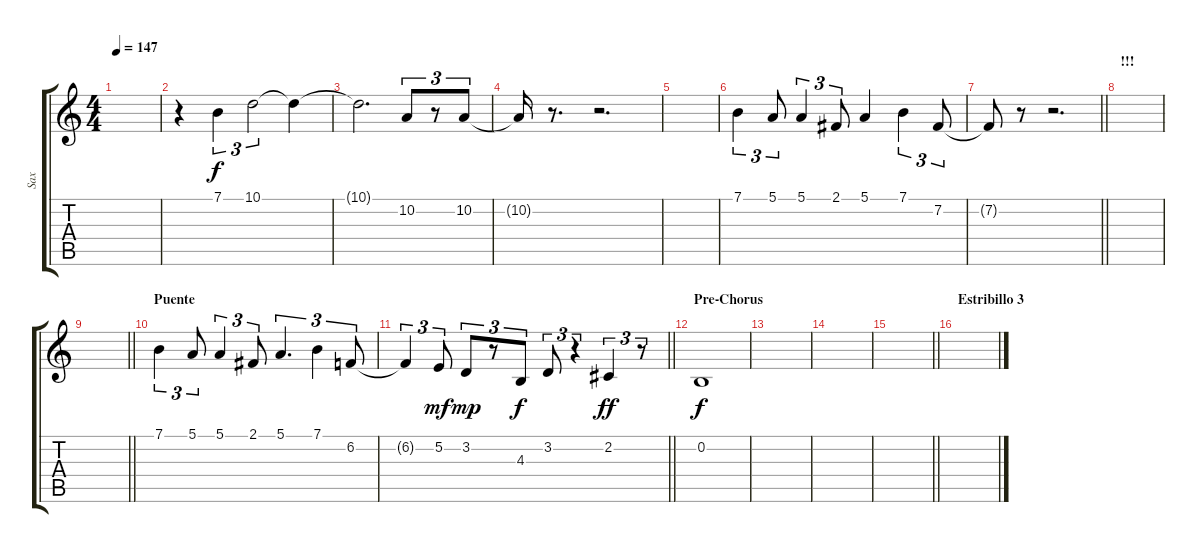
\track ("Sax" "Sax") {instrument tenorsax}
\staff {score tabs}
\tuning (E4 B3 G3 D3 A2 E2) {hide}
\ts (4 4)
\tempo 147
\clef g2
\ks c
|
r.4 7.1.4{tu (3 2)} 10.1.2{tu (3 2)} 10.1{t}.4 |
10.1{t}.2{d} 10.2.8{tu (3 2)} r.8{tu (3 2)} 10.2.8{tu (3 2)} |
10.2{t}.16 r.8{d} r.2{d} |
|
7.1.4{tu (3 2)} 5.1.8{tu (3 2)} 5.1.4{tu (3 2)} 2.1.8{tu (3 2)} 5.1.4 7.1.4{tu (3 2)} 7.2.8{tu (3 2)} |
\barLineRight lightlight
7.2{t}.8 r.8 r.2{d} |
\section ("" "!!!")
|
\barLineRight lightlight
|
\section ("" "Puente")
7.1.4{tu (3 2)} 5.1.8{tu (3 2)} 5.1.4{tu (3 2)} 2.1.8{tu (3 2)} 5.1.4{d tu (3 2)} 7.1.4{tu (3 2)} 6.2.8{tu (3 2)} |
\barLineRight lightlight
6.2{t}.4{tu (3 2)} 5.2.8{tu (3 2) dy mf} 3.2.8{tu (3 2) dy mp} r.8{tu (3 2)} 4.3.8{tu (3 2) dy f} 3.2.8{tu (3 2)} r.4{tu (3 2)} 2.2.4{tu (3 2) dy ff} r.8{tu (3 2)} |
\section ("" "Pre-Chorus")
0.2.1{dy f} |
|
|
\barLineRight lightlight
|
\section ("" "Estribillo 3")
